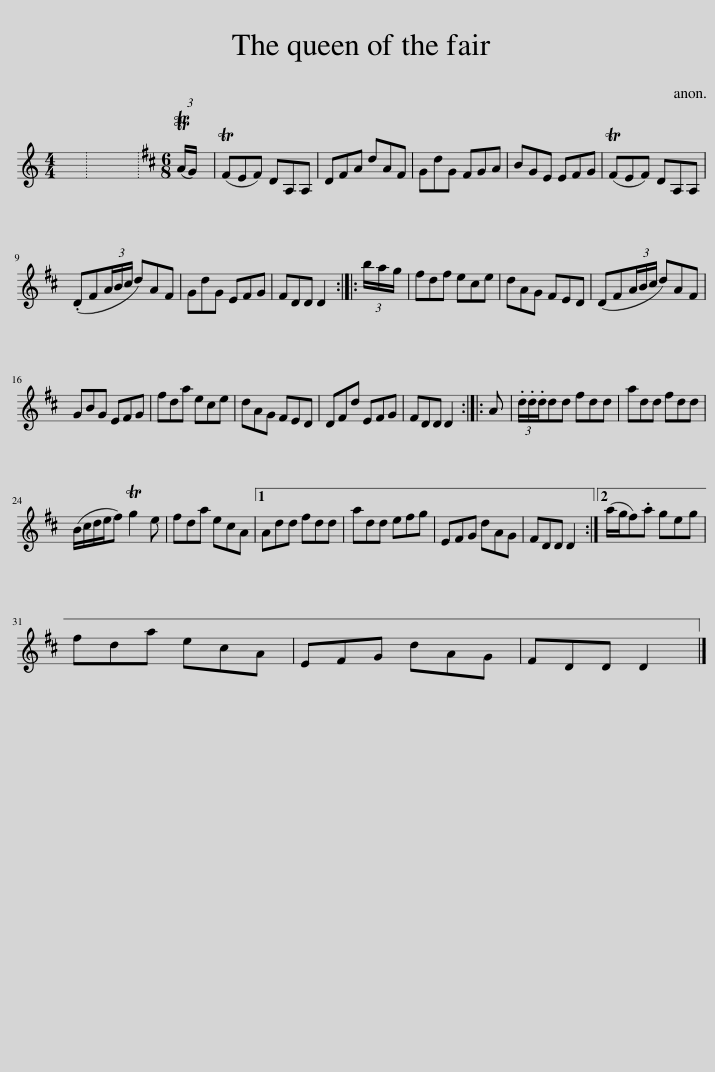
X:1
L:1/8
M:4/4
I:linebreak $
K:C
V:1 treble
V:1
 x8 | x8 |[K:D][M:6/8] (3:2:2(TA/G/) x/12 | (TFEF) DA,A, | DFA dAF | %5
 GdG FGA | BGE EFG | (TFEF) DA,A, |$ (.DF(3A/B/c/ d)AF | GdG EFG | %10
 FDD D2 :: (3b/a/g/ | fdf ece | dAG FED | (DF(3A/B/c/ d)AF |$ %15
 GBG EFG | fda ece | dAG FED | DFd EFG | FDD D2 :: %20
 A | (3.d/.d/.d/dd fdd | add fdd |$ (B/c/d/e/f) Tg2 e | fda ecA |1 %25
 Add fdd | add efg | EFG dAG | FDD D2 :|2 (a/g/f).a geg |$ %30
 fda ecA | EFG dAG | FDD D2 |] %33
